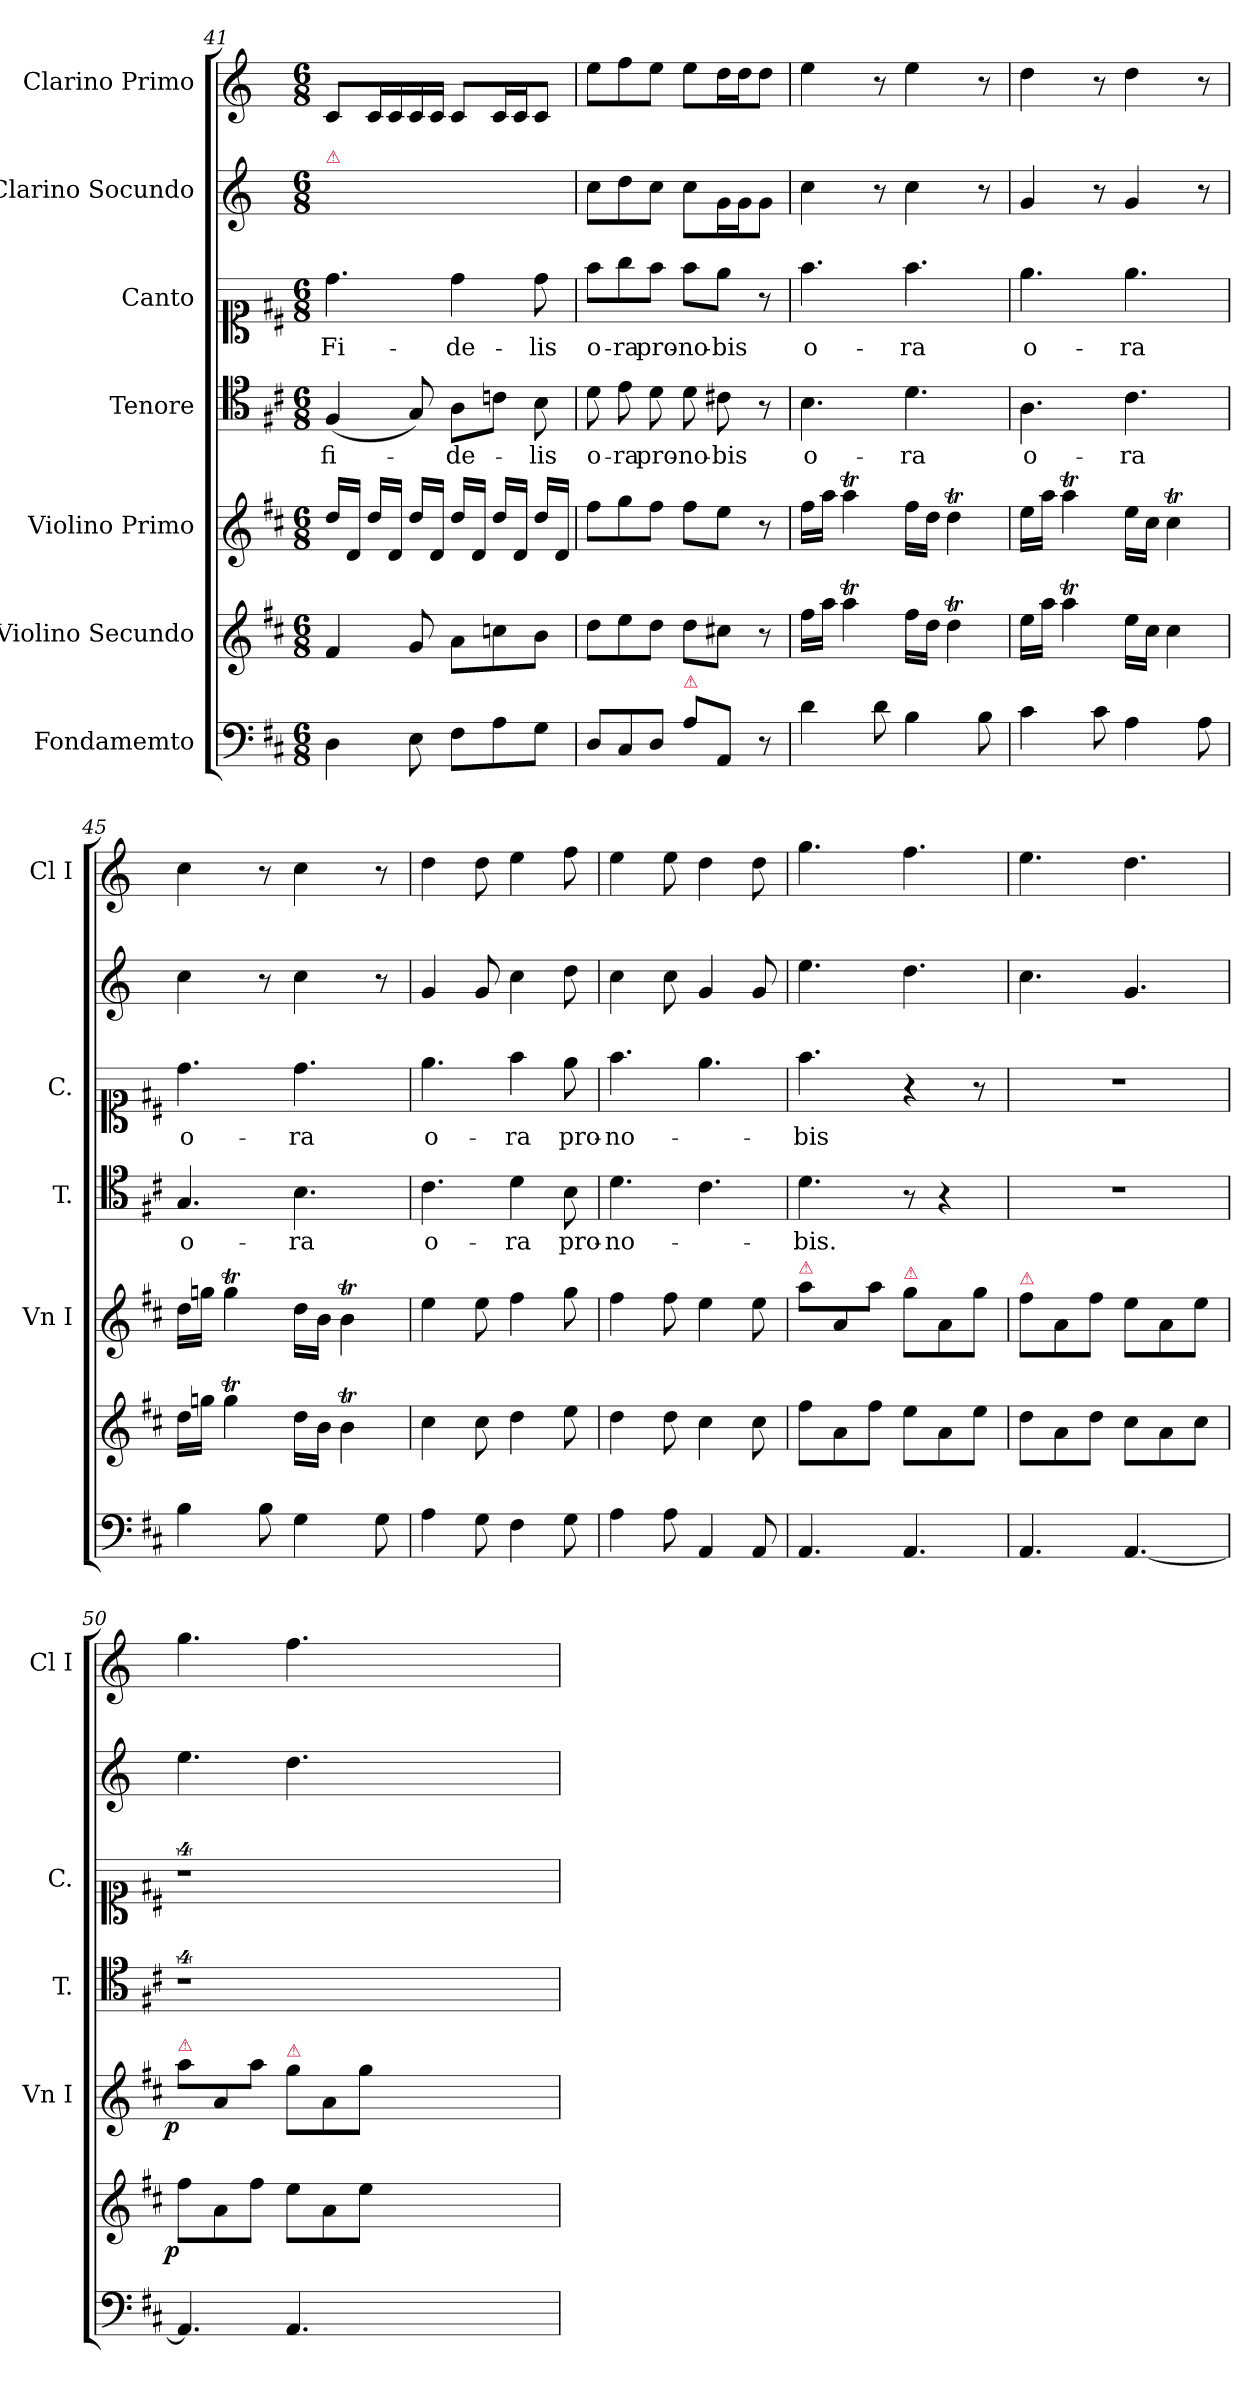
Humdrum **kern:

**kern	**dynam	**kern	**dynam	**kern	**dynam	**kern	**text	**kern	**text	**kern	**kern
*part7	*part7	*part6	*part6	*part5	*part5	*part4	*part4	*part3	*part3	*part2	*part1
*staff7	*staff7	*staff6	*staff6	*staff5	*staff5	*staff4	*staff4	*staff3	*staff3	*staff2	*staff1
*I"Fondamemto	*	*I"Violino Secundo	*	*I"Violino Primo	*	*I"Tenore	*	*I"Canto	*	*I"Clarino Socundo	*I"Clarino Primo
*	*	*	*	*I'Vn I	*	*I'T.	*	*I'C.	*	*	*I'Cl I
*clefF4	*	*clefG2	*	*clefG2	*	*clefC4	*	*clefC1	*	*clefG2	*clefG2
*	*	*	*	*	*	*	*	*	*	*ITrd-1c-2	*ITrd-1c-2
*k[f#c#]	*	*k[f#c#]	*	*k[f#c#]	*	*k[f#c#]	*	*k[f#c#]	*	*k[f#c#]	*k[f#c#]
*M6/8	*	*M6/8	*	*M6/8	*	*M6/8	*	*M6/8	*	*M6/8	*M6/8
=41	=41	=41	=41	=41	=41	=41	=41	=41	=41	=41	=41
!	!	!	!	!	!	!	!	!	!	!LO:TX:a:color=crimson:t=⚠	!
4D\	.	4f#/	.	16dd\LL	.	(4F#/	fi-	4.dd\	Fi-	2.ryy	8d/L
.	.	.	.	16d/JJ	.	.	.	.	.	.	.
.	.	.	.	16dd\LL	.	.	.	.	.	.	16d/L
.	.	.	.	16d/JJ	.	.	.	.	.	.	16d/
8E\	.	8g/	.	16dd\LL	.	8G/)	.	.	.	.	16d/
.	.	.	.	16d/JJ	.	.	.	.	.	.	16d/JJ
8F#\L	.	8a\L	.	16dd\LL	.	8A\L	-de-	4dd\	-de-	.	8d/L
.	.	.	.	16d/JJ	.	.	.	.	.	.	.
8A\	.	8ccn\	.	16dd\LL	.	8cn\J	.	.	.	.	16d/L
.	.	.	.	16d/JJ	.	.	.	.	.	.	16d/J
8G\J	.	8b\J	.	16dd\LL	.	8B\	-lis	8dd\	-lis	.	8d/J
.	.	.	.	16d/JJ	.	.	.	.	.	.	.
=42	=42	=42	=42	=42	=42	=42	=42	=42	=42	=42	=42
8D/L	.	8dd\L	.	8ff#\L	.	8d\	o-	8ff#\L	o-	8dd\L	8ff#\L
8C#/	.	8ee\	.	8gg\	.	8e\	-ra	8gg\	-ra	8ee\	8gg\
8D/J	.	8dd\J	.	8ff#\J	.	8d\	pro-	8ff#\J	pro-	8dd\J	8ff#\J
!LO:TX:a:color=crimson:t=⚠	!	!	!	!	!	!	!	!	!	!	!
8A\L	.	8dd\L	.	8ff#\L	.	8d\	-no-	8ff#\L	-no-	8dd\L	8ff#\L
8AA/J	.	8cc#X\J	.	8ee\J	.	8c#X\	-bis	8ee\J	-bis	16a\L	16ee\L
.	.	.	.	.	.	.	.	.	.	16a\J	16ee\J
8r	.	8r	.	8r	.	8r	.	8r	.	8a\J	8ee\J
=43	=43	=43	=43	=43	=43	=43	=43	=43	=43	=43	=43
4d\	.	16ff#\LL	.	16ff#\LL	.	4.B\	o-	4.ff#\	o-	4dd\	4ff#\
.	.	16aa\JJ	.	16aa\JJ	.	.	.	.	.	.	.
.	.	4aaT\	.	4aaT\	.	.	.	.	.	.	.
8d\	.	.	.	.	.	.	.	.	.	8r	8r
4B\	.	16ff#\LL	.	16ff#\LL	.	4.d\	-ra	4.ff#\	-ra	4dd\	4ff#\
.	.	16dd\JJ	.	16dd\JJ	.	.	.	.	.	.	.
.	.	4ddT\	.	4ddT\	.	.	.	.	.	.	.
8B\	.	.	.	.	.	.	.	.	.	8r	8r
=44	=44	=44	=44	=44	=44	=44	=44	=44	=44	=44	=44
4c#\	.	16ee\LL	.	16ee\LL	.	4.A\	o-	4.ee\	o-	4a/	4ee\
.	.	16aa\JJ	.	16aa\JJ	.	.	.	.	.	.	.
.	.	4aaT\	.	4aaT\	.	.	.	.	.	.	.
8c#\	.	.	.	.	.	.	.	.	.	8r	8r
4A\	.	16ee\LL	.	16ee\LL	.	4.c#\	-ra	4.ee\	-ra	4a/	4ee\
.	.	16cc#\JJ	.	16cc#\JJ	.	.	.	.	.	.	.
.	.	4cc#\	.	4cc#t\	.	.	.	.	.	.	.
8A\	.	.	.	.	.	.	.	.	.	8r	8r
=45	=45	=45	=45	=45	=45	=45	=45	=45	=45	=45	=45
4B\	.	16dd\LL	.	16dd\LL	.	4.G/	o-	4.dd\	o-	4dd\	4dd\
.	.	16ggn\JJ	.	16ggn\JJ	.	.	.	.	.	.	.
.	.	4ggT\	.	4ggT\	.	.	.	.	.	.	.
8B\	.	.	.	.	.	.	.	.	.	8r	8r
4G\	.	16dd\LL	.	16dd\LL	.	4.B\	-ra	4.dd\	-ra	4dd\	4dd\
.	.	16b\JJ	.	16b\JJ	.	.	.	.	.	.	.
.	.	4bT\	.	4bT\	.	.	.	.	.	.	.
8G\	.	.	.	.	.	.	.	.	.	8r	8r
=46	=46	=46	=46	=46	=46	=46	=46	=46	=46	=46	=46
4A\	.	4cc#\	.	4ee\	.	4.c#\	o-	4.ee\	o-	4a/	4ee\
8G\	.	8cc#\	.	8ee\	.	.	.	.	.	8a/	8ee\
4F#\	.	4dd\	.	4ff#\	.	4d\	-ra	4ff#\	-ra	4dd\	4ff#\
8G\	.	8ee\	.	8gg\	.	8B\	pro-	8ee\	pro-	8ee\	8gg\
=47	=47	=47	=47	=47	=47	=47	=47	=47	=47	=47	=47
4A\	.	4dd\	.	4ff#\	.	4.d\	-no-	4.ff#\	-no-	4dd\	4ff#\
8A\	.	8dd\	.	8ff#\	.	.	.	.	.	8dd\	8ff#\
4AA/	.	4cc#\	.	4ee\	.	4.c#\	.	4.ee\	.	4a/	4ee\
8AA/	.	8cc#\	.	8ee\	.	.	.	.	.	8a/	8ee\
=48	=48	=48	=48	=48	=48	=48	=48	=48	=48	=48	=48
!	!	!	!	!LO:TX:a:color=crimson:t=⚠	!	!	!	!	!	!	!
4.AA/	.	8ff#\L	.	8aa\L	.	4.d\	-bis.	4.ff#\	-bis	4.ff#\	4.aa\
.	.	8a\	.	8a/	.	.	.	.	.	.	.
.	.	8ff#\J	.	8aa\J	.	.	.	.	.	.	.
!	!	!	!	!LO:TX:a:color=crimson:t=⚠	!	!	!	!	!	!	!
4.AA/	.	8ee\L	.	8gg\L	.	8r	.	4r	.	4.ee\	4.gg\
.	.	8a\	.	8a/	.	4r	.	.	.	.	.
.	.	8ee\J	.	8gg\J	.	.	.	8r	.	.	.
=49	=49	=49	=49	=49	=49	=49	=49	=49	=49	=49	=49
!	!	!	!	!LO:TX:a:color=crimson:t=⚠	!	!	!	!	!	!	!
4.AA/	.	8dd\L	.	8ff#\L	.	2.r	.	2.r	.	4.dd\	4.ff#\
.	.	8a\	.	8a/	.	.	.	.	.	.	.
.	.	8dd\J	.	8ff#\J	.	.	.	.	.	.	.
[4.AA/	.	8cc#\L	.	8ee\L	.	.	.	.	.	4.a/	4.ee\
.	.	8a\	.	8a\	.	.	.	.	.	.	.
.	.	8cc#\J	.	8ee\J	.	.	.	.	.	.	.
=50	=50	=50	=50	=50	=50	=50	=50	=50	=50	=50	=50
!	!	!	!	!LO:TX:a:color=crimson:t=⚠	!	!	!	!	!	!	!
!	!	!	!LO:DY:rj	!	!LO:DY:rj	!	!	!	!	!	!
4.AA/]	Pia	8ff#\L	p	8aa\L	p	4%9r	.	4%9r	.	4.ff#\	4.aa\
.	.	8a\	.	8a/	.	.	.	.	.	.	.
.	.	8ff#\J	.	8aa\J	.	.	.	.	.	.	.
!	!	!	!	!LO:TX:a:color=crimson:t=⚠	!	!	!	!	!	!	!
4.AA/	.	8ee\L	.	8gg\L	.	.	.	.	.	4.ee\	4.gg\
.	.	8a\	.	8a/	.	.	.	.	.	.	.
.	.	8ee\J	.	8gg\J	.	.	.	.	.	.	.
1.ryy	.	1.ryy	.	1.ryy	.	.	.	.	.	1.ryy	1.ryy
=	=	=	=	=	=	=	=	=	=	=	=
*-	*-	*-	*-	*-	*-	*-	*-	*-	*-	*-	*-
